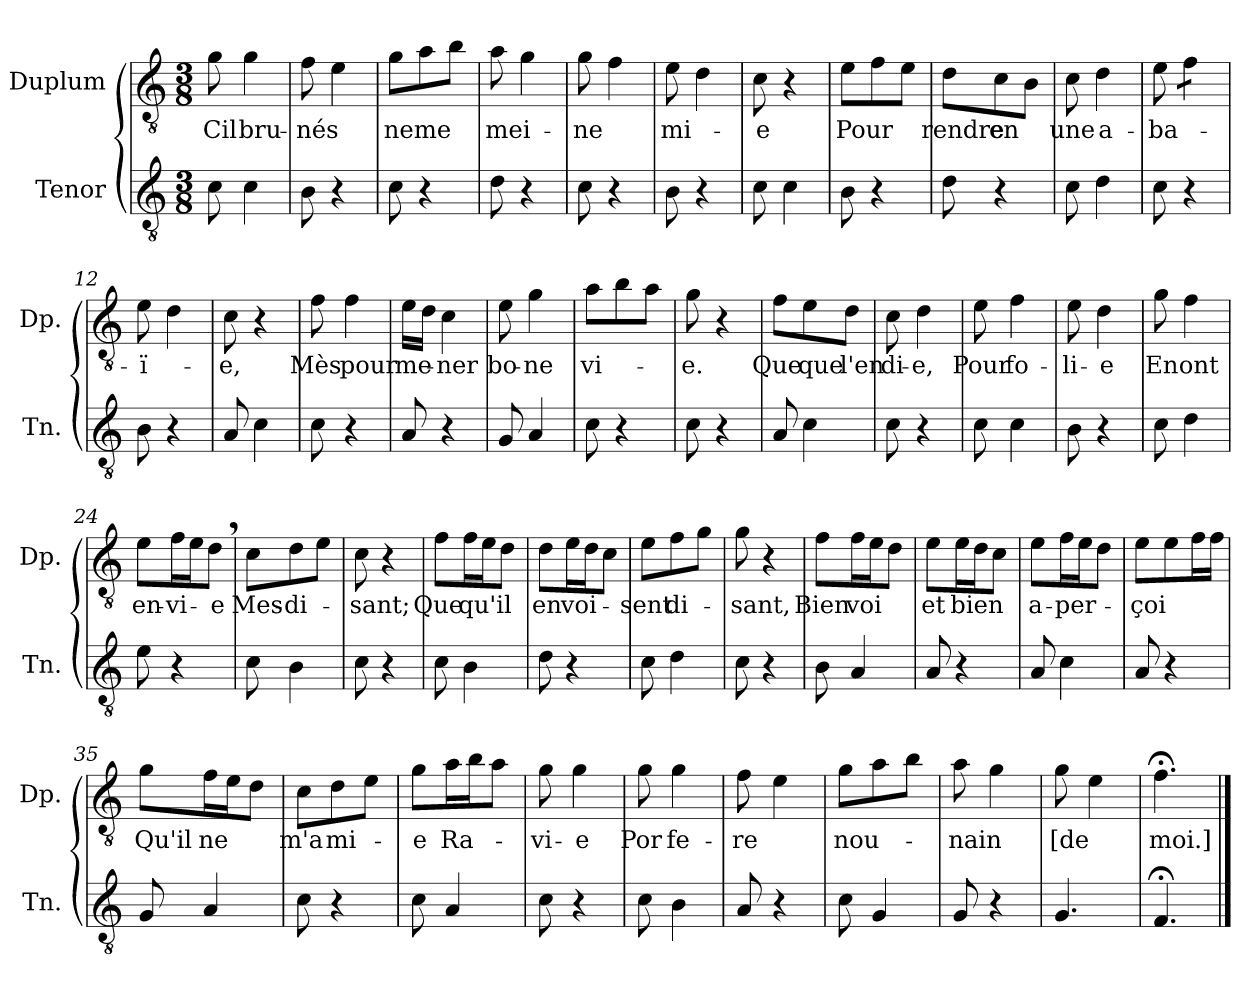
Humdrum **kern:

**kern	**kern	**text
*part2	*part1	*part1
*staff2	*staff1	*staff1
*I"Tenor	*I"Duplum	*
*I'Tn.	*I'Dp.	*
*clefGv2	*clefGv2	*
*k[]	*k[]	*
*M3/8	*M3/8	*
=1	=1	=1
!	!	!LO:LY:b
8c\	8g\	Cil
!	!	!LO:LY:b
4c\	4g\	bru-
=2	=2	=2
!	!	!LO:LY:b
8B\	8f\	-nés
4r	4e\	.
=3	=3	=3
!	!	!LO:LY:b
8c\	8g\L	ne
!	!	!LO:LY:b
4r	8a\	me
.	8b\J	.
=4	=4	=4
!	!	!LO:LY:b
8d\	8a\	mei-
4r	4g\	.
=5	=5	=5
!	!	!LO:LY:b
8c\	8g\	-ne
4r	4f\	.
=6	=6	=6
!	!	!LO:LY:b
8B\	8e\	mi-
4r	4d\	.
=7	=7	=7
!	!	!LO:LY:b
8c\	8c\	-e
4c\	4r	.
=8	=8	=8
!	!	!LO:LY:b
8B\	8e\L	Pour
4r	8f\	.
.	8e\J	.
=9	=9	=9
!	!	!LO:LY:b
8d\	8d\L	rendre
!	!	!LO:LY:b
4r	8c\	en
.	8B\J	.
=10	=10	=10
!	!	!LO:LY:b
8c\	8c\	une
!	!	!LO:LY:b
4d\	4d\	a-
=11	=11	=11
!	!	!LO:LY:b
8c\	8e\	-ba-
*	*tremolo	*
4r	8f\L	.
.	8f\J	.
*	*Xtremolo	*
=12	=12	=12
!	!	!LO:LY:b
8B\	8e\	-ï-
4r	4d\	.
=13	=13	=13
!	!	!LO:LY:b
8A/	8c\	-e,
4c\	4r	.
!!LO:LB:g=z
=14	=14	=14
!	!	!LO:LY:b
8c\	8f\	Mès
!	!	!LO:LY:b
4r	4f\	pour
=15	=15	=15
!	!	!LO:LY:b
8A/	16e\LL	me-
.	16d\JJ	.
!	!	!LO:LY:b
4r	4c\	-ner
=16	=16	=16
!	!	!LO:LY:b
8G/	8e\	bo-
!	!	!LO:LY:b
4A/	4g\	-ne
=17	=17	=17
!	!	!LO:LY:b
8c\	8a\L	vi-
4r	8b\	.
.	8a\J	.
=18	=18	=18
!	!	!LO:LY:b
8c\	8g\	-e.
4r	4r	.
=19	=19	=19
!	!	!LO:LY:b
8A/	8f\L	Que
!	!	!LO:LY:b
4c\	8e\	que
!	!	!LO:LY:b
.	8d\J	l'en
=20	=20	=20
!	!	!LO:LY:b
8c\	8c\	di-
!	!	!LO:LY:b
4r	4d\	-e,
=21	=21	=21
!	!	!LO:LY:b
8c\	8e\	Pour
!	!	!LO:LY:b
4c\	4f\	fo-
=22	=22	=22
!	!	!LO:LY:b
8B\	8e\	-li-
!	!	!LO:LY:b
4r	4d\	-e
=23	=23	=23
!	!	!LO:LY:b
8c\	8g\	En
!	!	!LO:LY:b
4d\	4f\	ont
=24	=24	=24
!	!	!LO:LY:b
8e\	8e\L	en-
!	!	!LO:LY:b
4r	16f\L	-vi-
.	16e\J	.
!	!	!LO:LY:b
.	8d,\J	-e
!!LO:LB:g=z
=25	=25	=25
!	!	!LO:LY:b
8c\	8c\L	Mes-
!	!	!LO:LY:b
4B\	8d\	-di-
.	8e\J	.
=26	=26	=26
!	!	!LO:LY:b
8c\	8c\	-sant;
4r	4r	.
=27	=27	=27
!	!	!LO:LY:b
8c\	8f\L	Que
!	!	!LO:LY:b
4B\	16f\L	qu'il
.	16e\J	.
.	8d\J	.
=28	=28	=28
!	!	!LO:LY:b
8d\	8d\L	en
!	!	!LO:LY:b
4r	16e\L	voi-
.	16d\J	.
.	8c\J	.
=29	=29	=29
!	!	!LO:LY:b
8c\	8e\L	-sent
!	!	!LO:LY:b
4d\	8f\	di-
.	8g\J	.
=30	=30	=30
!	!	!LO:LY:b
8c\	8g\	-sant,
4r	4r	.
=31	=31	=31
!	!	!LO:LY:b
8B\	8f\L	Bien
!	!	!LO:LY:b
4A/	16f\L	voi
.	16e\J	.
.	8d\J	.
=32	=32	=32
!	!	!LO:LY:b
8A/	8e\L	et
!	!	!LO:LY:b
4r	16e\L	bien
.	16d\J	.
.	8c\J	.
=33	=33	=33
!	!	!LO:LY:b
8A/	8e\L	a-
!	!	!LO:LY:b
4c\	16f\L	-per-
.	16e\J	.
.	8d\J	.
=34	=34	=34
!	!	!LO:LY:b
8A/	8e\L	-çoi
4r	8e\	.
*	*tremolo	*
.	16f\	.
.	16f\JJ	.
*	*Xtremolo	*
!!LO:LB:g=z
=35	=35	=35
!	!	!LO:LY:b
8G/	8g\L	Qu'il
!	!	!LO:LY:b
4A/	16f\L	ne
.	16e\J	.
.	8d\J	.
=36	=36	=36
!	!	!LO:LY:b
8c\	8c\L	m'a
!	!	!LO:LY:b
4r	8d\	mi-
.	8e\J	.
=37	=37	=37
!	!	!LO:LY:b
8c\	8g\L	-e
!	!	!LO:LY:b
4A/	16a\L	Ra-
.	16b\J	.
.	8a\J	.
=38	=38	=38
!	!	!LO:LY:b
8c\	8g\	-vi-
!	!	!LO:LY:b
4r	4g\	-e
=39	=39	=39
!	!	!LO:LY:b
8c\	8g\	Por
!	!	!LO:LY:b
4B\	4g\	fe-
=40	=40	=40
!	!	!LO:LY:b
8A/	8f\	-re
4r	4e\	.
=41	=41	=41
!	!	!LO:LY:b
8c\	8g\L	nou-
4G/	8a\	.
.	8b\J	.
=42	=42	=42
!	!	!LO:LY:b
8G/	8a\	-nain
4r	4g\	.
=43	=43	=43
!	!	!LO:LY:b
4.G/	8g\	[de
.	4e\	.
=44	=44	=44
!	!	!LO:LY:b
4.F;</	4.f;<\	moi.]
==	==	==
*-	*-	*-
